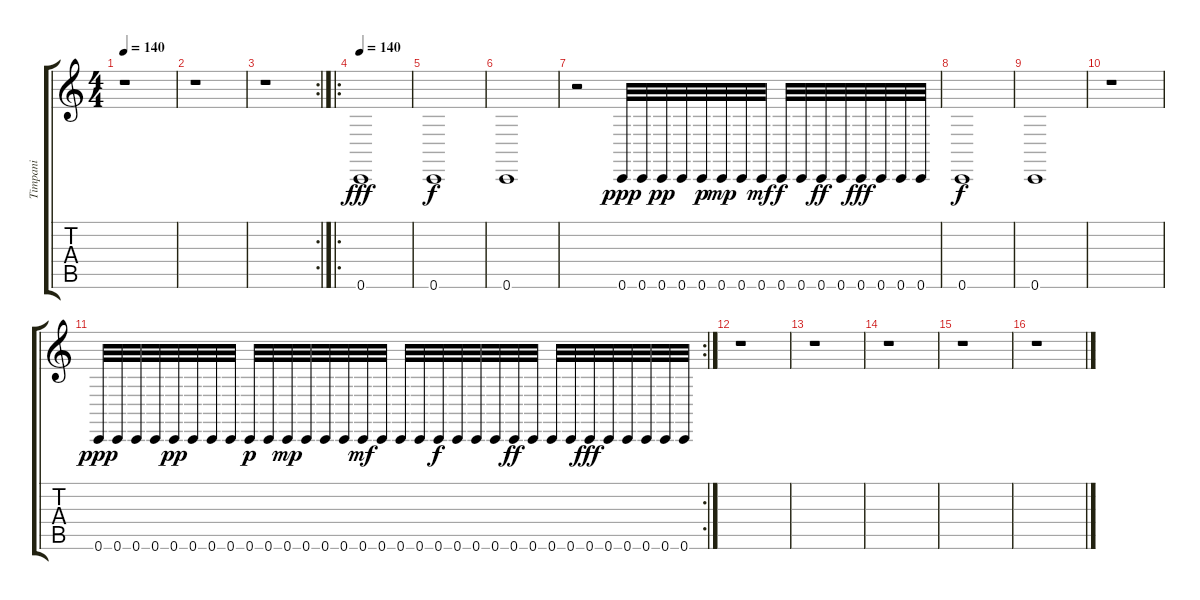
\track ("Timpani" "Timpani") {instrument timpani}
\staff {score tabs}
\tuning (C4 G3 Eb3 Bb2 F2 C2) {hide}
\ts (4 4)
\tempo 140
\clef g2
\ks c
r.1{dy fff} |
r.1 |
\rc 2
r.1 |
\ro
\tempo 140
0.6.1 |
0.6.1{dy f} |
0.6.1 |
r.2 0.6.32{dy ppp balance 5} 0.6.32{balance 11} 0.6.32{dy pp balance 5} 0.6.32{balance 11} 0.6.32{dy p balance 5} 0.6.32{dy mp balance 11} 0.6.32{balance 5} 0.6.32{dy mf balance 11} 0.6.32{dy f balance 5} 0.6.32{balance 11} 0.6.32{dy ff balance 5} 0.6.32{balance 11} 0.6.32{dy fff balance 5} 0.6.32{balance 11} 0.6.32{balance 5} 0.6.32{balance 11} |
0.6.1{dy f} |
0.6.1 |
r.1 |
\rc 2
0.6.32{dy ppp balance 5} 0.6.32{balance 11} 0.6.32{balance 5} 0.6.32{balance 11} 0.6.32{dy pp balance 5} 0.6.32{balance 11} 0.6.32{balance 5} 0.6.32{balance 11} 0.6.32{dy p balance 5} 0.6.32{balance 11} 0.6.32{dy mp balance 5} 0.6.32{balance 11} 0.6.32{balance 5} 0.6.32{balance 11} 0.6.32{dy mf balance 5} 0.6.32{balance 11} 0.6.32{balance 5} 0.6.32{balance 11} 0.6.32{dy f balance 5} 0.6.32{balance 11} 0.6.32{balance 5} 0.6.32{balance 11} 0.6.32{dy ff balance 5} 0.6.32{balance 11} 0.6.32{balance 5} 0.6.32{balance 11} 0.6.32{dy fff balance 5} 0.6.32{balance 11} 0.6.32{balance 5} 0.6.32{balance 11} 0.6.32{balance 5} 0.6.32{balance 11} |
r.1 |
r.1 |
r.1 |
r.1 |
r.1
